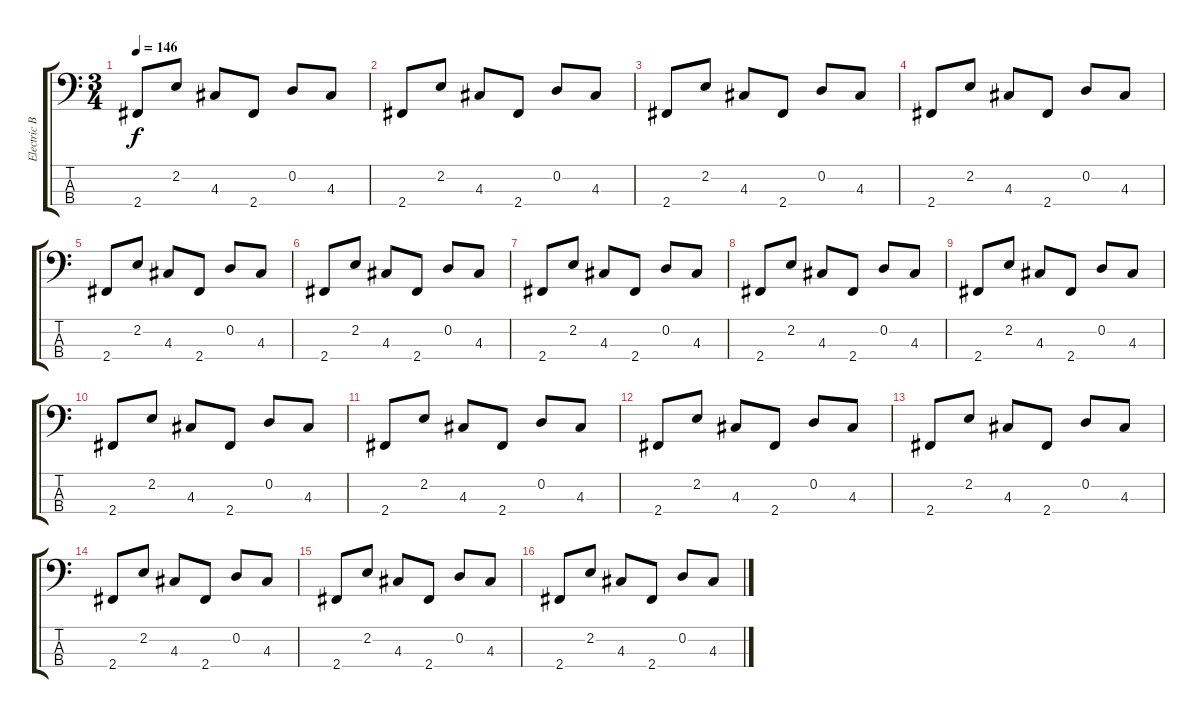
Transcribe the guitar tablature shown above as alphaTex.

\track ("Electric Bass" "Electric B") {instrument electricbassfinger}
\staff {score tabs}
\tuning (G2 D2 A1 E1) {hide}
\ts (3 4)
\tempo 146
\clef f4
\ks c
2.4.8{dy f} 2.2.8 4.3.8 2.4.8 0.2.8 4.3.8 |
2.4.8 2.2.8 4.3.8 2.4.8 0.2.8 4.3.8 |
2.4.8 2.2.8 4.3.8 2.4.8 0.2.8 4.3.8 |
2.4.8 2.2.8 4.3.8 2.4.8 0.2.8 4.3.8 |
2.4.8 2.2.8 4.3.8 2.4.8 0.2.8 4.3.8 |
2.4.8 2.2.8 4.3.8 2.4.8 0.2.8 4.3.8 |
2.4.8 2.2.8 4.3.8 2.4.8 0.2.8 4.3.8 |
2.4.8 2.2.8 4.3.8 2.4.8 0.2.8 4.3.8 |
2.4.8 2.2.8 4.3.8 2.4.8 0.2.8 4.3.8 |
2.4.8 2.2.8 4.3.8 2.4.8 0.2.8 4.3.8 |
2.4.8 2.2.8 4.3.8 2.4.8 0.2.8 4.3.8 |
2.4.8 2.2.8 4.3.8 2.4.8 0.2.8 4.3.8 |
2.4.8 2.2.8 4.3.8 2.4.8 0.2.8 4.3.8 |
2.4.8 2.2.8 4.3.8 2.4.8 0.2.8 4.3.8 |
2.4.8 2.2.8 4.3.8 2.4.8 0.2.8 4.3.8 |
2.4.8 2.2.8 4.3.8 2.4.8 0.2.8 4.3.8
